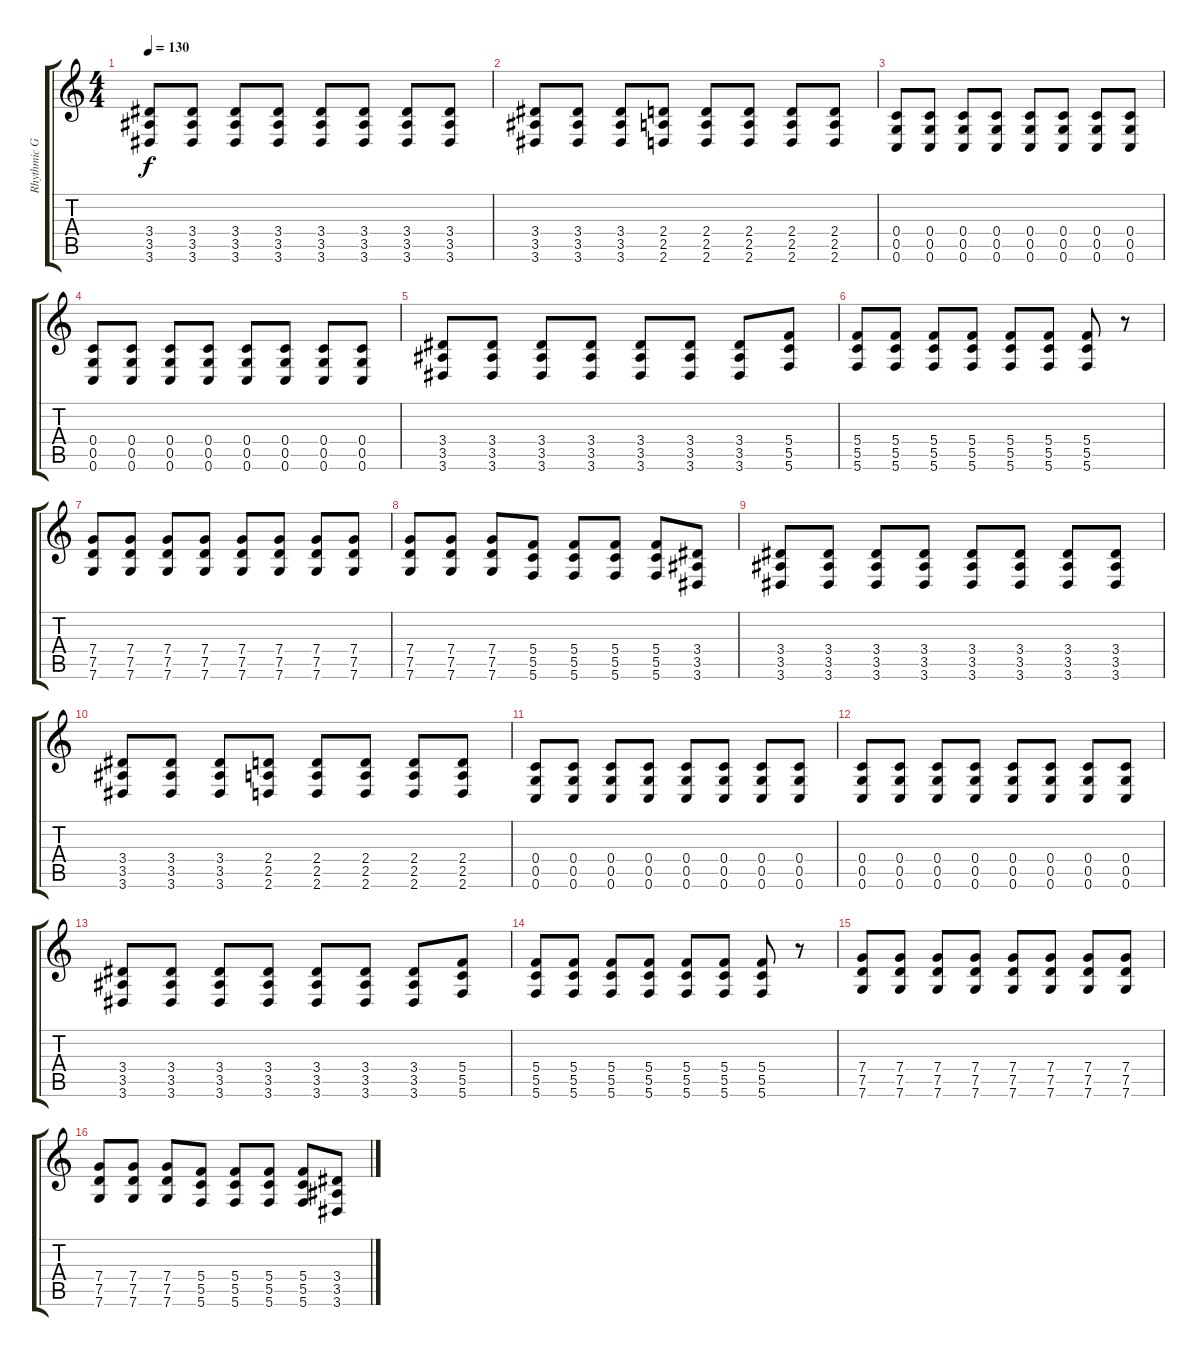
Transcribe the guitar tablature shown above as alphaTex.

\track ("Rhythmic Guitar" "Rhythmic G") {instrument distortionguitar}
\staff {score tabs}
\tuning (D4 A3 F3 C3 G2 C2) {hide}
\ts (4 4)
\tempo 130
\clef g2
\ks c
(3.4 3.5 3.6).8{dy f} (3.4 3.5 3.6).8 (3.4 3.5 3.6).8 (3.4 3.5 3.6).8 (3.4 3.5 3.6).8 (3.4 3.5 3.6).8 (3.4 3.5 3.6).8 (3.4 3.5 3.6).8 |
(3.4 3.5 3.6).8 (3.4 3.5 3.6).8 (3.4 3.5 3.6).8 (2.4 2.5 2.6).8 (2.4 2.5 2.6).8 (2.4 2.5 2.6).8 (2.4 2.5 2.6).8 (2.4 2.5 2.6).8 |
(0.4 0.5 0.6).8 (0.4 0.5 0.6).8 (0.4 0.5 0.6).8 (0.4 0.5 0.6).8 (0.4 0.5 0.6).8 (0.4 0.5 0.6).8 (0.4 0.5 0.6).8 (0.4 0.5 0.6).8 |
(0.4 0.5 0.6).8 (0.4 0.5 0.6).8 (0.4 0.5 0.6).8 (0.4 0.5 0.6).8 (0.4 0.5 0.6).8 (0.4 0.5 0.6).8 (0.4 0.5 0.6).8 (0.4 0.5 0.6).8 |
(3.4 3.5 3.6).8 (3.4 3.5 3.6).8 (3.4 3.5 3.6).8 (3.4 3.5 3.6).8 (3.4 3.5 3.6).8 (3.4 3.5 3.6).8 (3.4 3.5 3.6).8 (5.4 5.5 5.6).8 |
(5.4 5.5 5.6).8 (5.4 5.5 5.6).8 (5.4 5.5 5.6).8 (5.4 5.5 5.6).8 (5.4 5.5 5.6).8 (5.4 5.5 5.6).8 (5.4 5.5 5.6).8 r.8 |
(7.4 7.5 7.6).8 (7.4 7.5 7.6).8 (7.4 7.5 7.6).8 (7.4 7.5 7.6).8 (7.4 7.5 7.6).8 (7.4 7.5 7.6).8 (7.4 7.5 7.6).8 (7.4 7.5 7.6).8 |
(7.4 7.5 7.6).8 (7.4 7.5 7.6).8 (7.4 7.5 7.6).8 (5.4 5.5 5.6).8 (5.4 5.5 5.6).8 (5.4 5.5 5.6).8 (5.4 5.5 5.6).8 (3.4 3.5 3.6).8 |
(3.4 3.5 3.6).8 (3.4 3.5 3.6).8 (3.4 3.5 3.6).8 (3.4 3.5 3.6).8 (3.4 3.5 3.6).8 (3.4 3.5 3.6).8 (3.4 3.5 3.6).8 (3.4 3.5 3.6).8 |
(3.4 3.5 3.6).8 (3.4 3.5 3.6).8 (3.4 3.5 3.6).8 (2.4 2.5 2.6).8 (2.4 2.5 2.6).8 (2.4 2.5 2.6).8 (2.4 2.5 2.6).8 (2.4 2.5 2.6).8 |
(0.4 0.5 0.6).8 (0.4 0.5 0.6).8 (0.4 0.5 0.6).8 (0.4 0.5 0.6).8 (0.4 0.5 0.6).8 (0.4 0.5 0.6).8 (0.4 0.5 0.6).8 (0.4 0.5 0.6).8 |
(0.4 0.5 0.6).8 (0.4 0.5 0.6).8 (0.4 0.5 0.6).8 (0.4 0.5 0.6).8 (0.4 0.5 0.6).8 (0.4 0.5 0.6).8 (0.4 0.5 0.6).8 (0.4 0.5 0.6).8 |
(3.4 3.5 3.6).8 (3.4 3.5 3.6).8 (3.4 3.5 3.6).8 (3.4 3.5 3.6).8 (3.4 3.5 3.6).8 (3.4 3.5 3.6).8 (3.4 3.5 3.6).8 (5.4 5.5 5.6).8 |
(5.4 5.5 5.6).8 (5.4 5.5 5.6).8 (5.4 5.5 5.6).8 (5.4 5.5 5.6).8 (5.4 5.5 5.6).8 (5.4 5.5 5.6).8 (5.4 5.5 5.6).8 r.8 |
(7.4 7.5 7.6).8 (7.4 7.5 7.6).8 (7.4 7.5 7.6).8 (7.4 7.5 7.6).8 (7.4 7.5 7.6).8 (7.4 7.5 7.6).8 (7.4 7.5 7.6).8 (7.4 7.5 7.6).8 |
(7.4 7.5 7.6).8 (7.4 7.5 7.6).8 (7.4 7.5 7.6).8 (5.4 5.5 5.6).8 (5.4 5.5 5.6).8 (5.4 5.5 5.6).8 (5.4 5.5 5.6).8 (3.4 3.5 3.6).8
